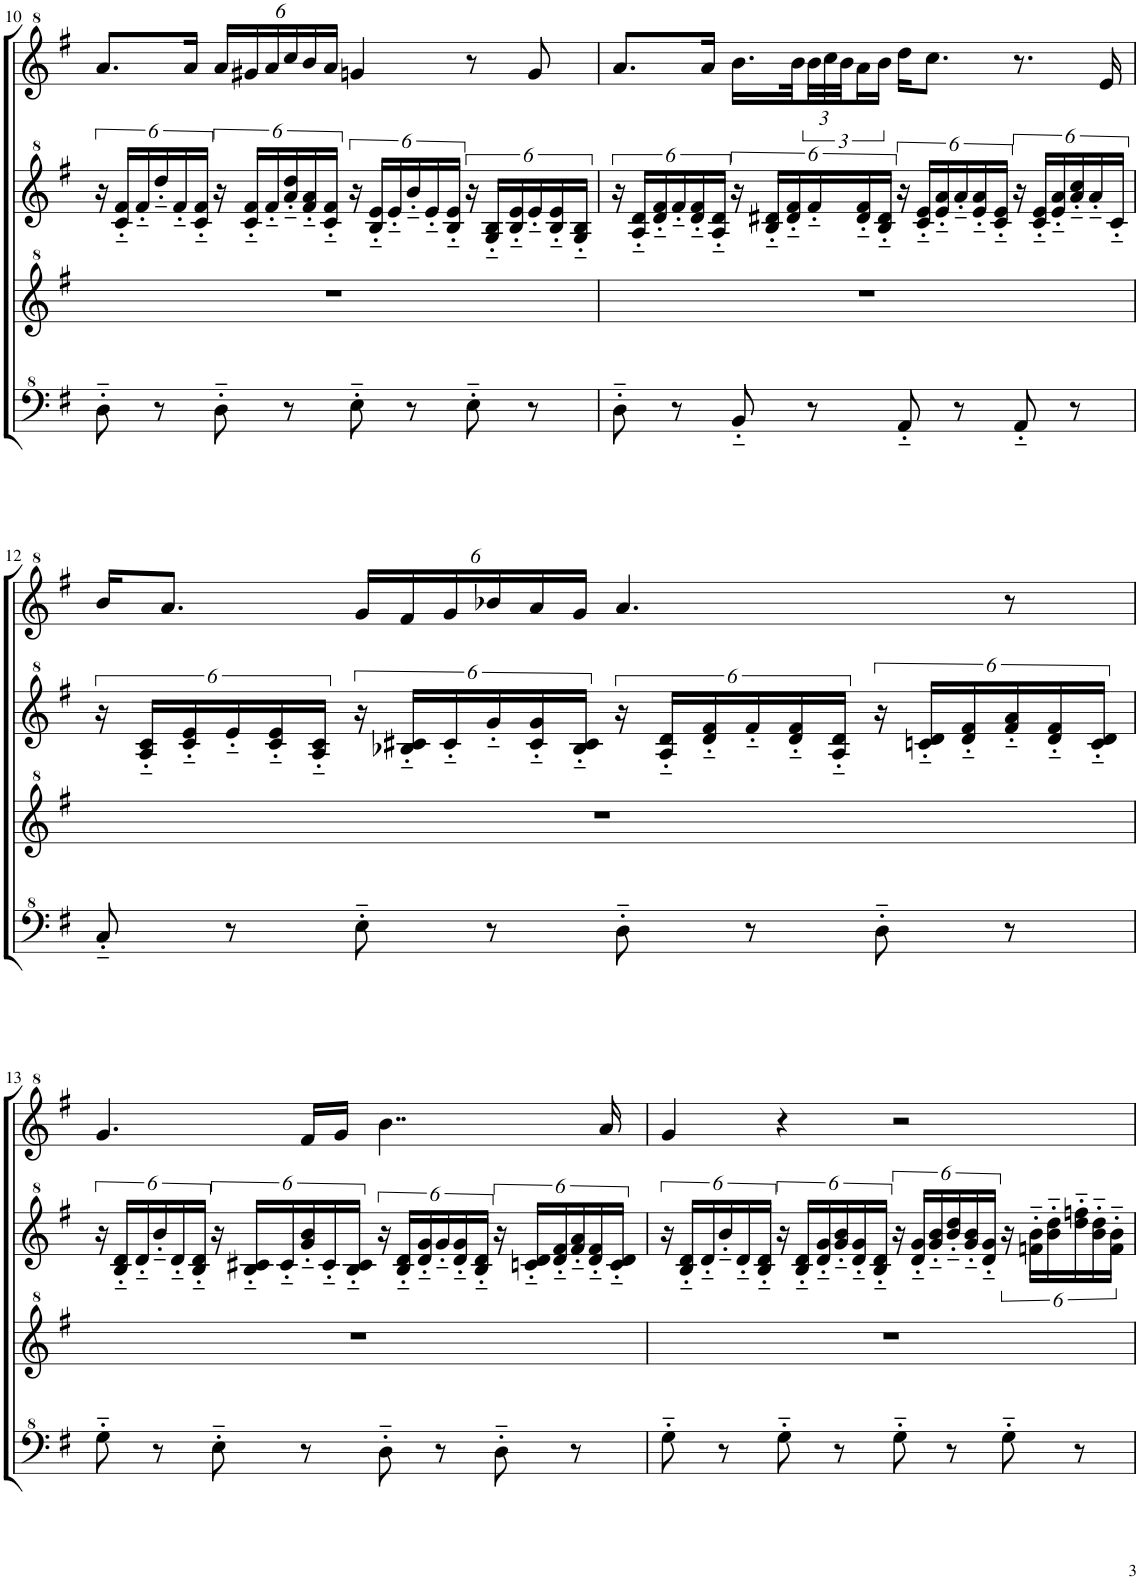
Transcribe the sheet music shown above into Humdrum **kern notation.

**kern	**kern	**kern	**kern
*part1	*part1	*part1	*part1
*staff4	*staff3	*staff2	*staff1
*I"Model III	*	*	*
!!LO:PB:g=z
*clefF^4	*clefG^2	*clefG^2	*clefG^2
*k[f#]	*k[f#]	*k[f#]	*k[f#]
*M4/4	*M4/4	*M4/4	*M4/4
=10	=10	=10	=10
8d'~\	1r	24r	8.aa/L
.	.	24cc/'~ 24ff#/'~LL	.
.	.	24ff#'~/	.
8r	.	24ddd'~/	.
.	.	24ff#'~/	.
.	.	.	16aa/Jk
.	.	24cc/'~ 24ff#/'~JJ	.
*	*	*	*Xbrackettup
8d'~\	.	24r	24aa/LL
.	.	24cc/'~ 24ff#/'~LL	24gg#X/
.	.	24ff#'~/	24aa/
8r	.	24aa/'~ 24ddd/'~	24ccc/
.	.	24ff#/'~ 24aa/'~	24bb/
.	.	24cc/'~ 24ff#/'~JJ	24aa/JJ
8e'~\	.	24r	4ggn/
.	.	24b/'~ 24ee/'~LL	.
.	.	24ee'~/	.
8r	.	24bb'~/	.
.	.	24ee'~/	.
.	.	24b/'~ 24ee/'~JJ	.
8e'~\	.	24r	8r
.	.	24g/'~ 24b/'~LL	.
.	.	24b/'~ 24ee/'~	.
8r	.	24ee'~/	8gg/
.	.	24b/'~ 24ee/'~	.
.	.	24g/'~ 24b/'~JJ	.
=11	=11	=11	=11
8d'~\	1r	24r	8.aa/L
.	.	24a/'~ 24dd/'~LL	.
.	.	24dd/'~ 24ff#/'~	.
8r	.	24ff#'~/	.
.	.	24dd/'~ 24ff#/'~	.
.	.	.	16aa/Jk
.	.	24a/'~ 24dd/'~JJ	.
8B'~/	.	24r	16.bb\LL
.	.	24b/'~ 24dd#X/'~LL	.
.	.	24dd#/'~ 24ff#/'~	.
.	.	.	32bb\L
*	*	*	*brackettup
8r	.	24ff#'~/	72bb\
.	.	.	72ccc\
.	.	.	72bb\J
.	.	24dd#/'~ 24ff#/'~	24aa\
.	.	24b/'~ 24dd#/'~JJ	24bb\JJ
8A'~/	.	24r	16ddd\KL
.	.	24cc/'~ 24ee/'~LL	.
.	.	.	8.ccc\J
.	.	24ee/'~ 24aa/'~	.
8r	.	24aa'~/	.
.	.	24ee/'~ 24aa/'~	.
.	.	24cc/'~ 24ee/'~JJ	.
8A'~/	.	24r	8.r
.	.	24cc/'~ 24ee/'~LL	.
.	.	24ee/'~ 24aa/'~	.
8r	.	24aa/'~ 24ccc/'~	.
.	.	24aa'~/	.
.	.	.	16ee/
.	.	24cc'~/JJ	.
!!LO:LB:g=z
=12	=12	=12	=12
8c'~/	1r	24r	16bb/KL
.	.	24a/'~ 24cc/'~LL	.
.	.	.	8.aa/J
.	.	24cc/'~ 24ee/'~	.
8r	.	24ee'~/	.
.	.	24cc/'~ 24ee/'~	.
.	.	24a/'~ 24cc/'~JJ	.
*	*	*	*Xbrackettup
8e'~\	.	24r	24gg/LL
.	.	24b-X/'~ 24cc#X/'~LL	24ff#/
.	.	24cc#'~/	24gg/
8r	.	24gg'~/	24bb-X/
.	.	24cc#/'~ 24gg/'~	24aa/
.	.	24b-/'~ 24cc#/'~JJ	24gg/JJ
8d'~\	.	24r	4.aa/
.	.	24a/'~ 24dd/'~LL	.
.	.	24dd/'~ 24ff#/'~	.
8r	.	24ff#'~/	.
.	.	24dd/'~ 24ff#/'~	.
.	.	24a/'~ 24dd/'~JJ	.
8d'~\	.	24r	.
.	.	24ccn/'~ 24dd/'~LL	.
.	.	24dd/'~ 24ff#/'~	.
8r	.	24ff#/'~ 24aa/'~	8r
.	.	24dd/'~ 24ff#/'~	.
.	.	24cc/'~ 24dd/'~JJ	.
!!LO:LB:g=z
=13	=13	=13	=13
8g'~\	1r	24r	4.gg/
.	.	24b/'~ 24dd/'~LL	.
.	.	24dd'~/	.
8r	.	24bb'~/	.
.	.	24dd'~/	.
.	.	24b/'~ 24dd/'~JJ	.
8e'~\	.	24r	.
.	.	24b/'~ 24cc#X/'~LL	.
.	.	24cc#'~/	.
8r	.	24gg/'~ 24bb/'~	16ff#/LL
.	.	24cc#'~/	.
.	.	.	16gg/JJ
.	.	24b/'~ 24cc#/'~JJ	.
8d'~\	.	24r	4..bb\
.	.	24b/'~ 24dd/'~LL	.
.	.	24dd/'~ 24gg/'~	.
8r	.	24gg'~/	.
.	.	24dd/'~ 24gg/'~	.
.	.	24b/'~ 24dd/'~JJ	.
8d'~\	.	24r	.
.	.	24ccn/'~ 24dd/'~LL	.
.	.	24dd/'~ 24ff#/'~	.
8r	.	24ff#/'~ 24aa/'~	.
.	.	24dd/'~ 24ff#/'~	.
.	.	.	16aa/
.	.	24cc/'~ 24dd/'~JJ	.
=14	=14	=14	=14
8g'~\	1r	24r	4gg/
.	.	24b/'~ 24dd/'~LL	.
.	.	24dd'~/	.
8r	.	24bb'~/	.
.	.	24dd'~/	.
.	.	24b/'~ 24dd/'~JJ	.
8g'~\	.	24r	4r
.	.	24b/'~ 24dd/'~LL	.
.	.	24dd/'~ 24gg/'~	.
8r	.	24gg/'~ 24bb/'~	.
.	.	24dd/'~ 24gg/'~	.
.	.	24b/'~ 24dd/'~JJ	.
8g'~\	.	24r	2r
.	.	24dd/'~ 24gg/'~LL	.
.	.	24gg/'~ 24bb/'~	.
8r	.	24bb/'~ 24ddd/'~	.
.	.	24gg/'~ 24bb/'~	.
.	.	24dd/'~ 24gg/'~JJ	.
8g'~\	.	24r	.
.	.	24ffn\'~ 24bb\'~LL	.
.	.	24bb\'~ 24ddd\'~	.
8r	.	24ddd\'~ 24fffn\'~	.
.	.	24bb\'~ 24ddd\'~	.
.	.	24ff\'~ 24bb\'~JJ	.
=	=	=	=
*-	*-	*-	*-
